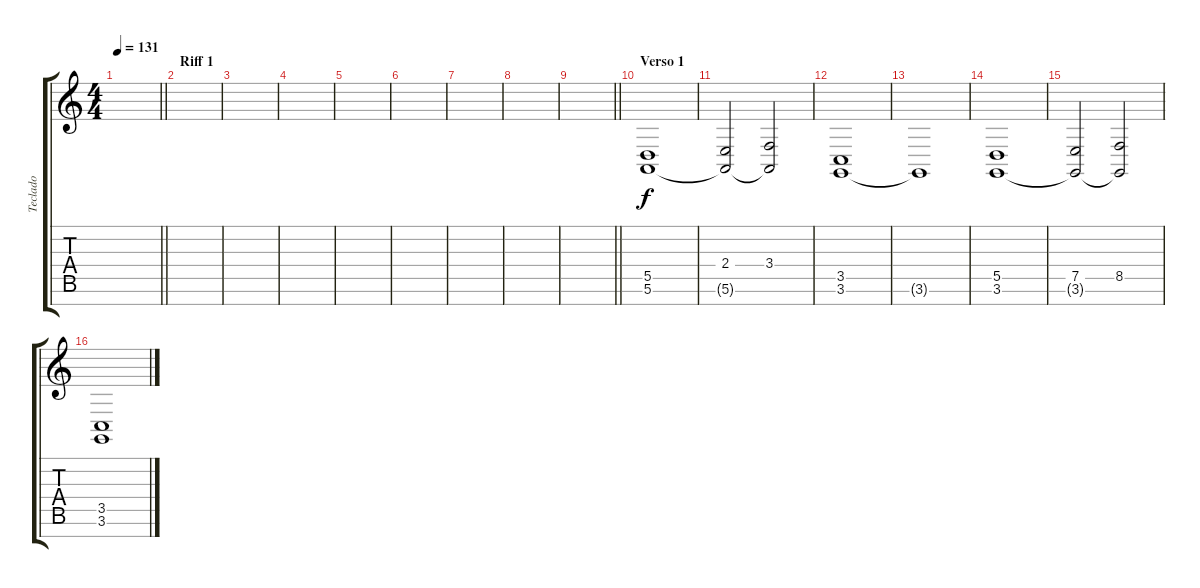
\track ("Teclado" "Teclado") {instrument fx7echoes}
\staff {score tabs}
\tuning (E4 B3 G3 D3 A2 E2 B1) {hide}
\ts (4 4)
\tempo 131
\clef g2
\barLineRight lightlight
\ks c
|
\section ("" "Riff 1")
|
|
|
|
|
|
|
\barLineRight lightlight
|
\section ("" "Verso 1")
(5.5 5.6).1{dy f volume 11 instrument stringensemble1} |
(2.4 5.6{t}).2 (3.4 5.6{t}).2 |
(3.5 3.6).1 |
3.6{t}.1 |
(5.5 3.6).1 |
(7.5 3.6{t}).2 (8.5 3.6{t}).2 |
(3.5 3.6).1
